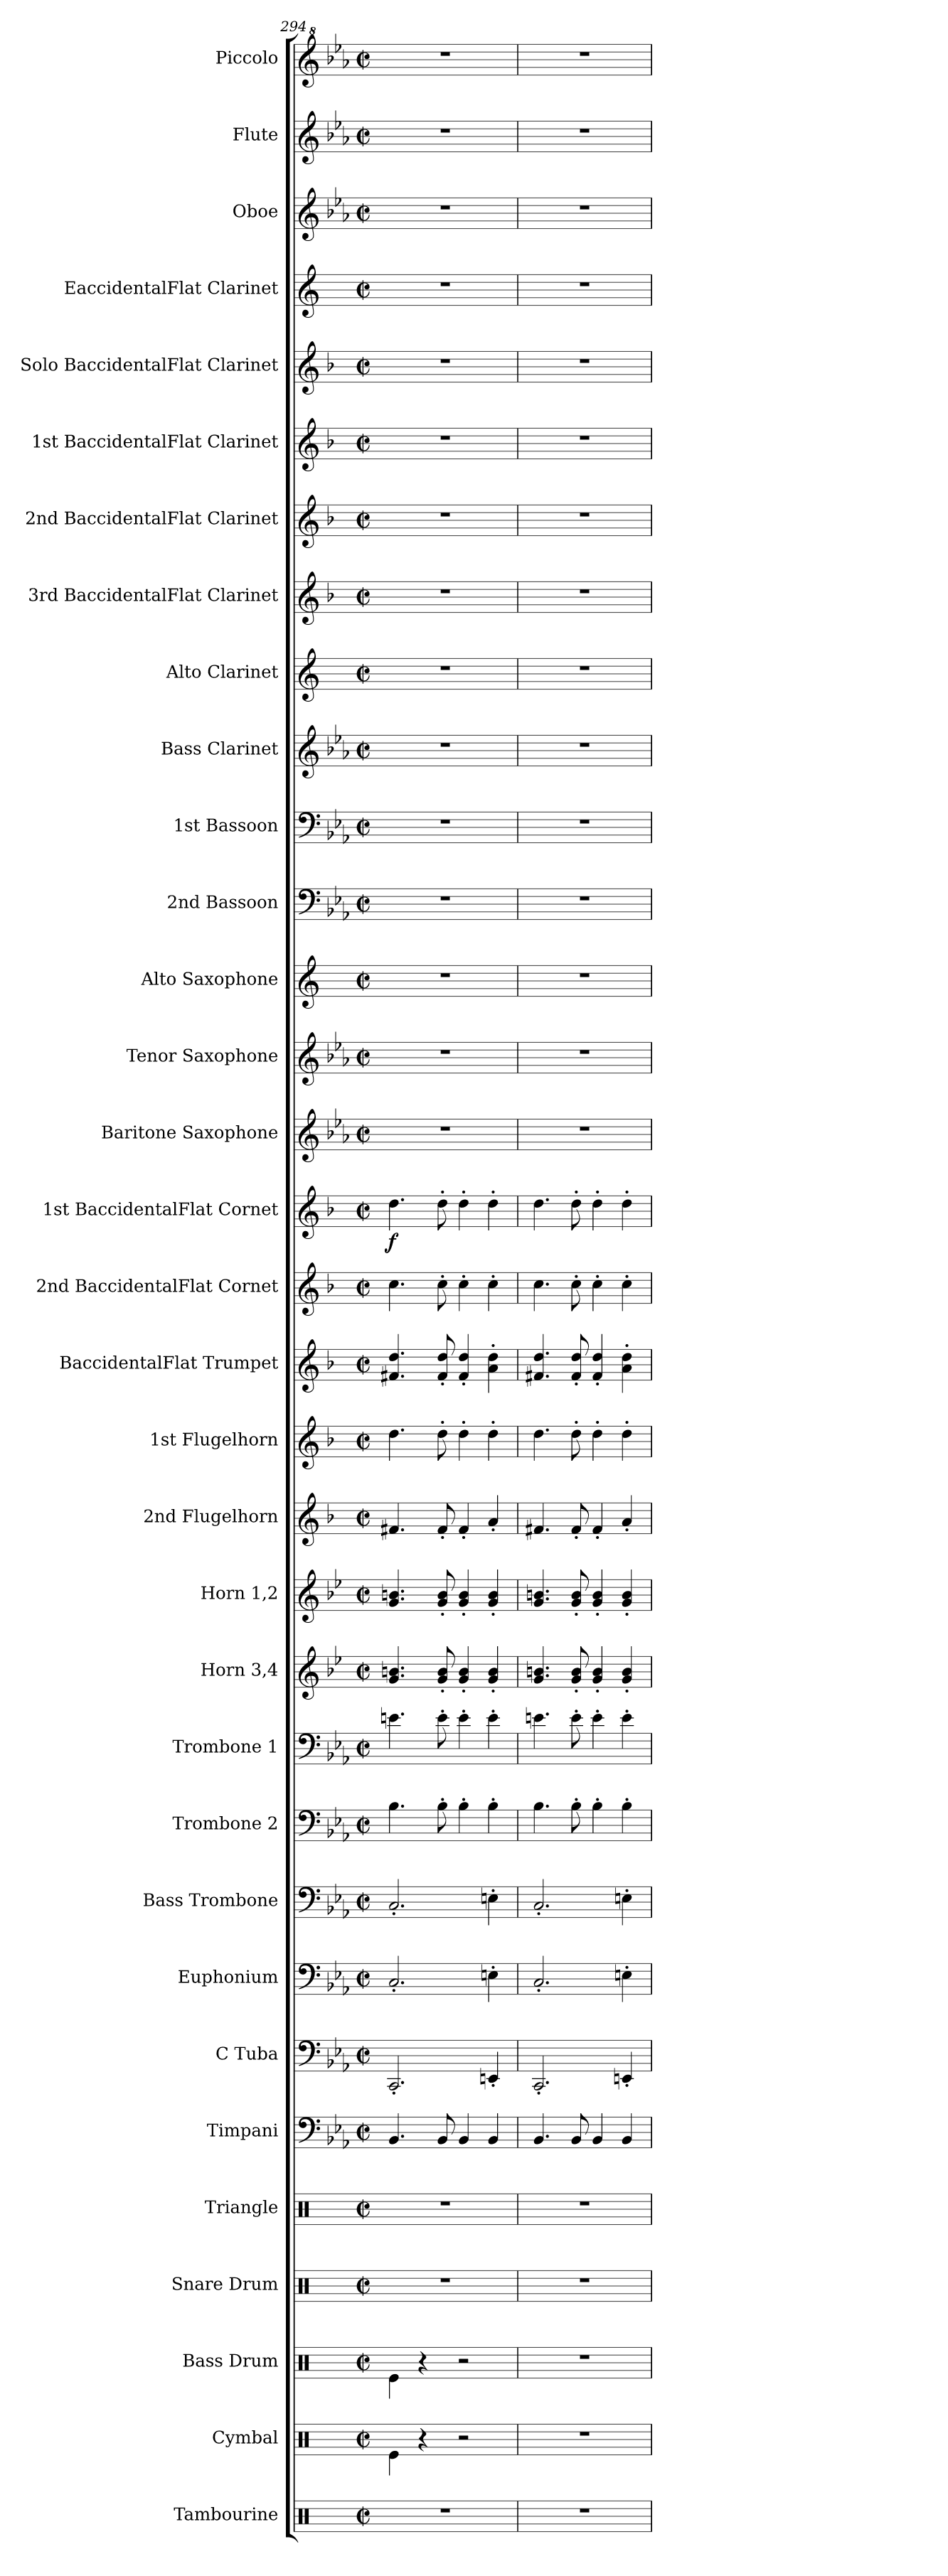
**kern	**kern	**kern	**kern	**kern	**kern	**kern	**kern	**kern	**kern	**kern	**kern	**kern	**kern	**kern	**kern	**kern	**kern	**dynam	**kern	**kern	**kern	**kern	**kern	**kern	**kern	**kern	**kern	**kern	**kern	**kern	**kern	**kern	**kern
*part33	*part32	*part31	*part30	*part29	*part28	*part27	*part26	*part25	*part24	*part23	*part22	*part21	*part20	*part19	*part18	*part17	*part16	*part16	*part15	*part14	*part13	*part12	*part11	*part10	*part9	*part8	*part7	*part6	*part5	*part4	*part3	*part2	*part1
*staff33	*staff32	*staff31	*staff30	*staff29	*staff28	*staff27	*staff26	*staff25	*staff24	*staff23	*staff22	*staff21	*staff20	*staff19	*staff18	*staff17	*staff16	*staff16	*staff15	*staff14	*staff13	*staff12	*staff11	*staff10	*staff9	*staff8	*staff7	*staff6	*staff5	*staff4	*staff3	*staff2	*staff1
*I"Tambourine	*I"Cymbal	*I"Bass Drum	*I"Snare Drum	*I"Triangle	*I"Timpani	*I"C Tuba	*I"Euphonium	*I"Bass Trombone	*I"Trombone 2	*I"Trombone 1	*I"Horn 3,4	*I"Horn 1,2	*I"2nd Flugelhorn	*I"1st Flugelhorn	*I"BaccidentalFlat Trumpet	*I"2nd BaccidentalFlat Cornet	*I"1st BaccidentalFlat Cornet	*	*I"Baritone Saxophone	*I"Tenor Saxophone	*I"Alto Saxophone	*I"2nd Bassoon	*I"1st Bassoon	*I"Bass Clarinet	*I"Alto Clarinet	*I"3rd BaccidentalFlat Clarinet	*I"2nd BaccidentalFlat Clarinet	*I"1st BaccidentalFlat Clarinet	*I"Solo BaccidentalFlat Clarinet	*I"EaccidentalFlat Clarinet	*I"Oboe	*I"Flute	*I"Piccolo
*I'Tamb.	*I'Cym.	*I'B. Dr.	*I'Sn. Dr.	*I'Trgl.	*I'Timp.	*I'C Tu.	*I'Eu.	*I'B. Trb.	*I'Trb. 2	*I'Trb. 1	*I'Hn. 3,4	*I'Hn. 1,2	*I'2nd Flghn.	*I'1st Flghn.	*I'BaccidentalFlat Tpt.	*I'2nd BaccidentalFlat Cnt.	*I'1st BaccidentalFlat Cnt.	*	*I'Bar. Sax.	*I'T. Sax.	*I'A. Sax.	*I'2nd Bsn.	*I'1st Bsn.	*I'B. Cl.	*I'A. Cl.	*I'3rd BaccidentalFlat Cl.	*I'2nd BaccidentalFlat Cl.	*I'1st BaccidentalFlat Cl.	*I'Solo BaccidentalFlat Cl.	*I'EaccidentalFlat Cl.	*I'Ob.	*I'Fl.	*I'Picc.
*clefX	*clefX	*clefX	*clefX	*clefX	*clefF4	*clefF4	*clefF4	*clefF4	*clefF4	*clefF4	*clefG2	*clefG2	*clefG2	*clefG2	*clefG2	*clefG2	*clefG2	*	*clefG2	*clefG2	*clefG2	*clefF4	*clefF4	*clefG2	*clefG2	*clefG2	*clefG2	*clefG2	*clefG2	*clefG2	*clefG2	*clefG2	*clefG^2
*	*	*	*	*	*	*	*	*	*	*	*ITrd4c7	*ITrd4c7	*ITrd1c2	*ITrd1c2	*ITrd1c2	*ITrd1c2	*ITrd1c2	*	*ITrd12c21	*ITrd8c14	*ITrd5c9	*	*	*ITrd8c14	*ITrd5c9	*ITrd1c2	*ITrd1c2	*ITrd1c2	*ITrd1c2	*ITrd-2c-3	*	*	*ITrd-7c-12
*k[]	*k[]	*k[]	*k[]	*k[]	*k[b-e-a-]	*k[b-e-a-]	*k[b-e-a-]	*k[b-e-a-]	*k[b-e-a-]	*k[b-e-a-]	*k[b-e-a-]	*k[b-e-a-]	*k[b-e-a-]	*k[b-e-a-]	*k[b-e-a-]	*k[b-e-a-]	*k[b-e-a-]	*	*k[b-e-a-]	*k[b-e-a-]	*k[b-e-a-]	*k[b-e-a-]	*k[b-e-a-]	*k[b-e-a-]	*k[b-e-a-]	*k[b-e-a-]	*k[b-e-a-]	*k[b-e-a-]	*k[b-e-a-]	*k[b-e-a-]	*k[b-e-a-]	*k[b-e-a-]	*k[b-e-a-]
*M4/4	*M4/4	*M4/4	*M4/4	*M4/4	*M4/4	*M4/4	*M4/4	*M4/4	*M4/4	*M4/4	*M4/4	*M4/4	*M4/4	*M4/4	*M4/4	*M4/4	*M4/4	*	*M4/4	*M4/4	*M4/4	*M4/4	*M4/4	*M4/4	*M4/4	*M4/4	*M4/4	*M4/4	*M4/4	*M4/4	*M4/4	*M4/4	*M4/4
*met(c|)	*met(c|)	*met(c|)	*met(c|)	*met(c|)	*met(c|)	*met(c|)	*met(c|)	*met(c|)	*met(c|)	*met(c|)	*met(c|)	*met(c|)	*met(c|)	*met(c|)	*met(c|)	*met(c|)	*met(c|)	*	*met(c|)	*met(c|)	*met(c|)	*met(c|)	*met(c|)	*met(c|)	*met(c|)	*met(c|)	*met(c|)	*met(c|)	*met(c|)	*met(c|)	*met(c|)	*met(c|)	*met(c|)
=294	=294	=294	=294	=294	=294	=294	=294	=294	=294	=294	=294	=294	=294	=294	=294	=294	=294	=294	=294	=294	=294	=294	=294	=294	=294	=294	=294	=294	=294	=294	=294	=294	=294
!	!	!	!	!	!	!	!	!	!	!	!	!	!	!	!	!	!	!LO:DY:b	!	!	!	!	!	!	!	!	!	!	!	!	!	!	!
1r	4Re\	4Re\	1r	1r	4.BB-/	2.CC'/	2.C'/	2.C'/	4.B-\	4.en\	4.c/ 4.en/	4.c/ 4.en/	4.en/	4.cc\	4.en/ 4.cc/	4.b-\	4.cc\	f	1r	1r	1r	1r	1r	1r	1r	1r	1r	1r	1r	1r	1r	1r	1r
.	4r	4r	.	.	.	.	.	.	.	.	.	.	.	.	.	.	.	.	.	.	.	.	.	.	.	.	.	.	.	.	.	.	.
.	.	.	.	.	8BB-/	.	.	.	8B-'\	8e'\	8c/' 8e/'	8c/' 8e/'	8e'/	8cc'\	8e/' 8cc/'	8b-'\	8cc'\	.	.	.	.	.	.	.	.	.	.	.	.	.	.	.	.
.	2r	2r	.	.	4BB-/	.	.	.	4B-'\	4e'\	4c/' 4e/'	4c/' 4e/'	4e'/	4cc'\	4e/' 4cc/'	4b-'\	4cc'\	.	.	.	.	.	.	.	.	.	.	.	.	.	.	.	.
.	.	.	.	.	4BB-/	4EEn'/	4En'\	4En'\	4B-'\	4e'\	4c/' 4e/'	4c/' 4e/'	4g'/	4cc'\	4g\' 4cc\'	4b-'\	4cc'\	.	.	.	.	.	.	.	.	.	.	.	.	.	.	.	.
=295	=295	=295	=295	=295	=295	=295	=295	=295	=295	=295	=295	=295	=295	=295	=295	=295	=295	=295	=295	=295	=295	=295	=295	=295	=295	=295	=295	=295	=295	=295	=295	=295	=295
1r	1r	1r	1r	1r	4.BB-/	2.CC'/	2.C'/	2.C'/	4.B-\	4.en\	4.c/ 4.en/	4.c/ 4.en/	4.en/	4.cc\	4.en/ 4.cc/	4.b-\	4.cc\	.	1r	1r	1r	1r	1r	1r	1r	1r	1r	1r	1r	1r	1r	1r	1r
.	.	.	.	.	8BB-/	.	.	.	8B-'\	8e'\	8c/' 8e/'	8c/' 8e/'	8e'/	8cc'\	8e/' 8cc/'	8b-'\	8cc'\	.	.	.	.	.	.	.	.	.	.	.	.	.	.	.	.
.	.	.	.	.	4BB-/	.	.	.	4B-'\	4e'\	4c/' 4e/'	4c/' 4e/'	4e'/	4cc'\	4e/' 4cc/'	4b-'\	4cc'\	.	.	.	.	.	.	.	.	.	.	.	.	.	.	.	.
.	.	.	.	.	4BB-/	4EEn'/	4En'\	4En'\	4B-'\	4e'\	4c/' 4e/'	4c/' 4e/'	4g'/	4cc'\	4g\' 4cc\'	4b-'\	4cc'\	.	.	.	.	.	.	.	.	.	.	.	.	.	.	.	.
=	=	=	=	=	=	=	=	=	=	=	=	=	=	=	=	=	=	=	=	=	=	=	=	=	=	=	=	=	=	=	=	=	=
*-	*-	*-	*-	*-	*-	*-	*-	*-	*-	*-	*-	*-	*-	*-	*-	*-	*-	*-	*-	*-	*-	*-	*-	*-	*-	*-	*-	*-	*-	*-	*-	*-	*-
